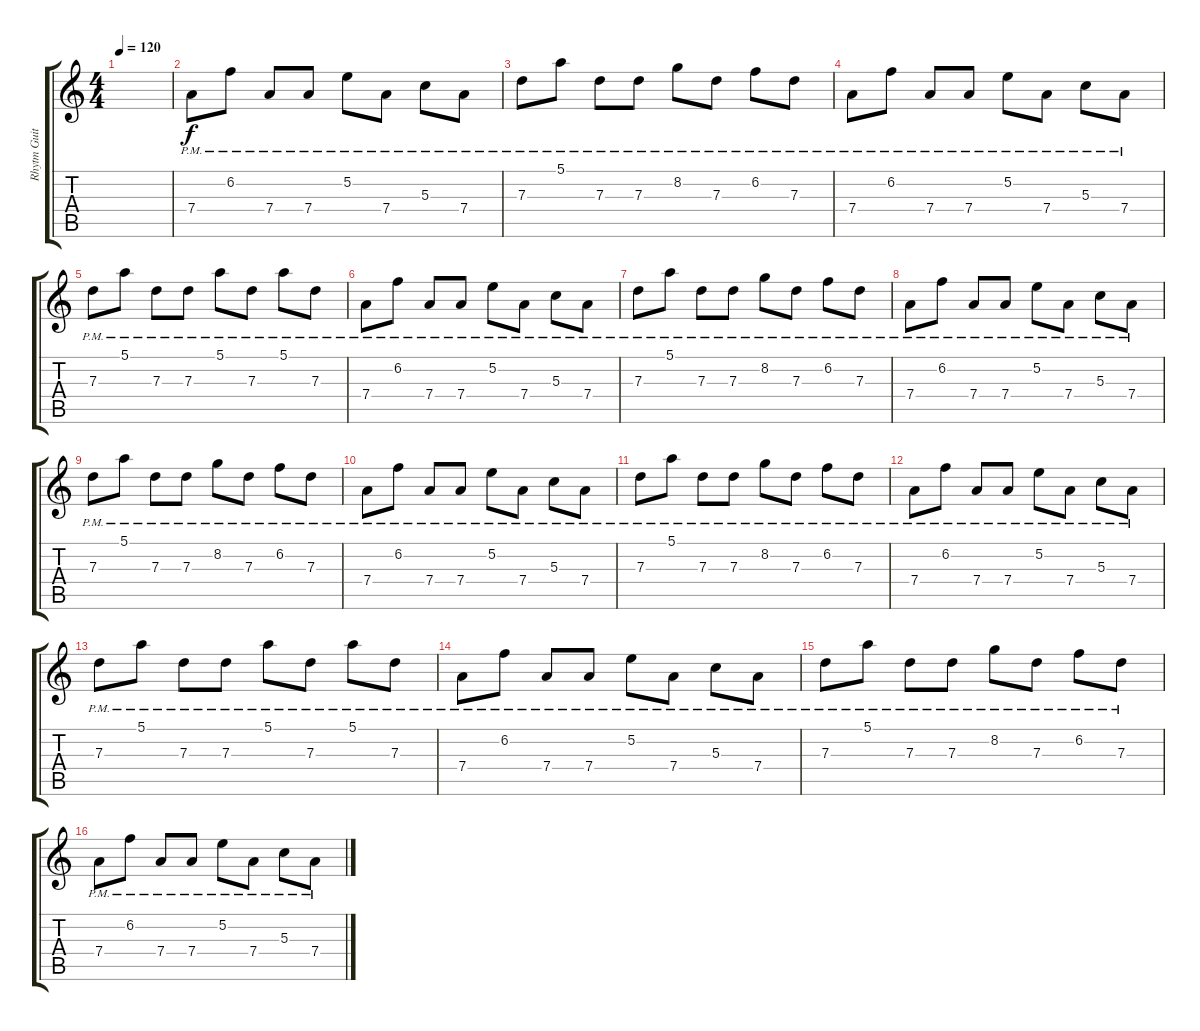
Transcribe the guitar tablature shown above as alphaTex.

\track ("Rhytm Guitar 1" "Rhytm Guit") {instrument electricguitarmuted}
\staff {score tabs}
\tuning (E4 B3 G3 D3 A2 E2) {hide}
\ts (4 4)
\tempo 120
\clef g2
\ks c
|
7.4{pm}.8 6.2{pm}.8 7.4{pm}.8 7.4{pm}.8 5.2{pm}.8 7.4{pm}.8 5.3{pm}.8 7.4{pm}.8 |
7.3{pm}.8 5.1{pm}.8 7.3{pm}.8 7.3{pm}.8 8.2{pm}.8 7.3{pm}.8 6.2{pm}.8 7.3{pm}.8 |
7.4{pm}.8 6.2{pm}.8 7.4{pm}.8 7.4{pm}.8 5.2{pm}.8 7.4{pm}.8 5.3{pm}.8 7.4{pm}.8 |
7.3{pm}.8 5.1{pm}.8 7.3{pm}.8 7.3{pm}.8 5.1{pm}.8 7.3{pm}.8 5.1{pm}.8 7.3{pm}.8 |
7.4{pm}.8 6.2{pm}.8 7.4{pm}.8 7.4{pm}.8 5.2{pm}.8 7.4{pm}.8 5.3{pm}.8 7.4{pm}.8 |
7.3{pm}.8 5.1{pm}.8 7.3{pm}.8 7.3{pm}.8 8.2{pm}.8 7.3{pm}.8 6.2{pm}.8 7.3{pm}.8 |
7.4{pm}.8 6.2{pm}.8 7.4{pm}.8 7.4{pm}.8 5.2{pm}.8 7.4{pm}.8 5.3{pm}.8 7.4{pm}.8 |
7.3{pm}.8 5.1{pm}.8 7.3{pm}.8 7.3{pm}.8 8.2{pm}.8 7.3{pm}.8 6.2{pm}.8 7.3{pm}.8 |
7.4{pm}.8 6.2{pm}.8 7.4{pm}.8 7.4{pm}.8 5.2{pm}.8 7.4{pm}.8 5.3{pm}.8 7.4{pm}.8 |
7.3{pm}.8 5.1{pm}.8 7.3{pm}.8 7.3{pm}.8 8.2{pm}.8 7.3{pm}.8 6.2{pm}.8 7.3{pm}.8 |
7.4{pm}.8 6.2{pm}.8 7.4{pm}.8 7.4{pm}.8 5.2{pm}.8 7.4{pm}.8 5.3{pm}.8 7.4{pm}.8 |
7.3{pm}.8 5.1{pm}.8 7.3{pm}.8 7.3{pm}.8 5.1{pm}.8 7.3{pm}.8 5.1{pm}.8 7.3{pm}.8 |
7.4{pm}.8 6.2{pm}.8 7.4{pm}.8 7.4{pm}.8 5.2{pm}.8 7.4{pm}.8 5.3{pm}.8 7.4{pm}.8 |
7.3{pm}.8 5.1{pm}.8 7.3{pm}.8 7.3{pm}.8 8.2{pm}.8 7.3{pm}.8 6.2{pm}.8 7.3{pm}.8 |
7.4{pm}.8 6.2{pm}.8 7.4{pm}.8 7.4{pm}.8 5.2{pm}.8 7.4{pm}.8 5.3{pm}.8 7.4{pm}.8
